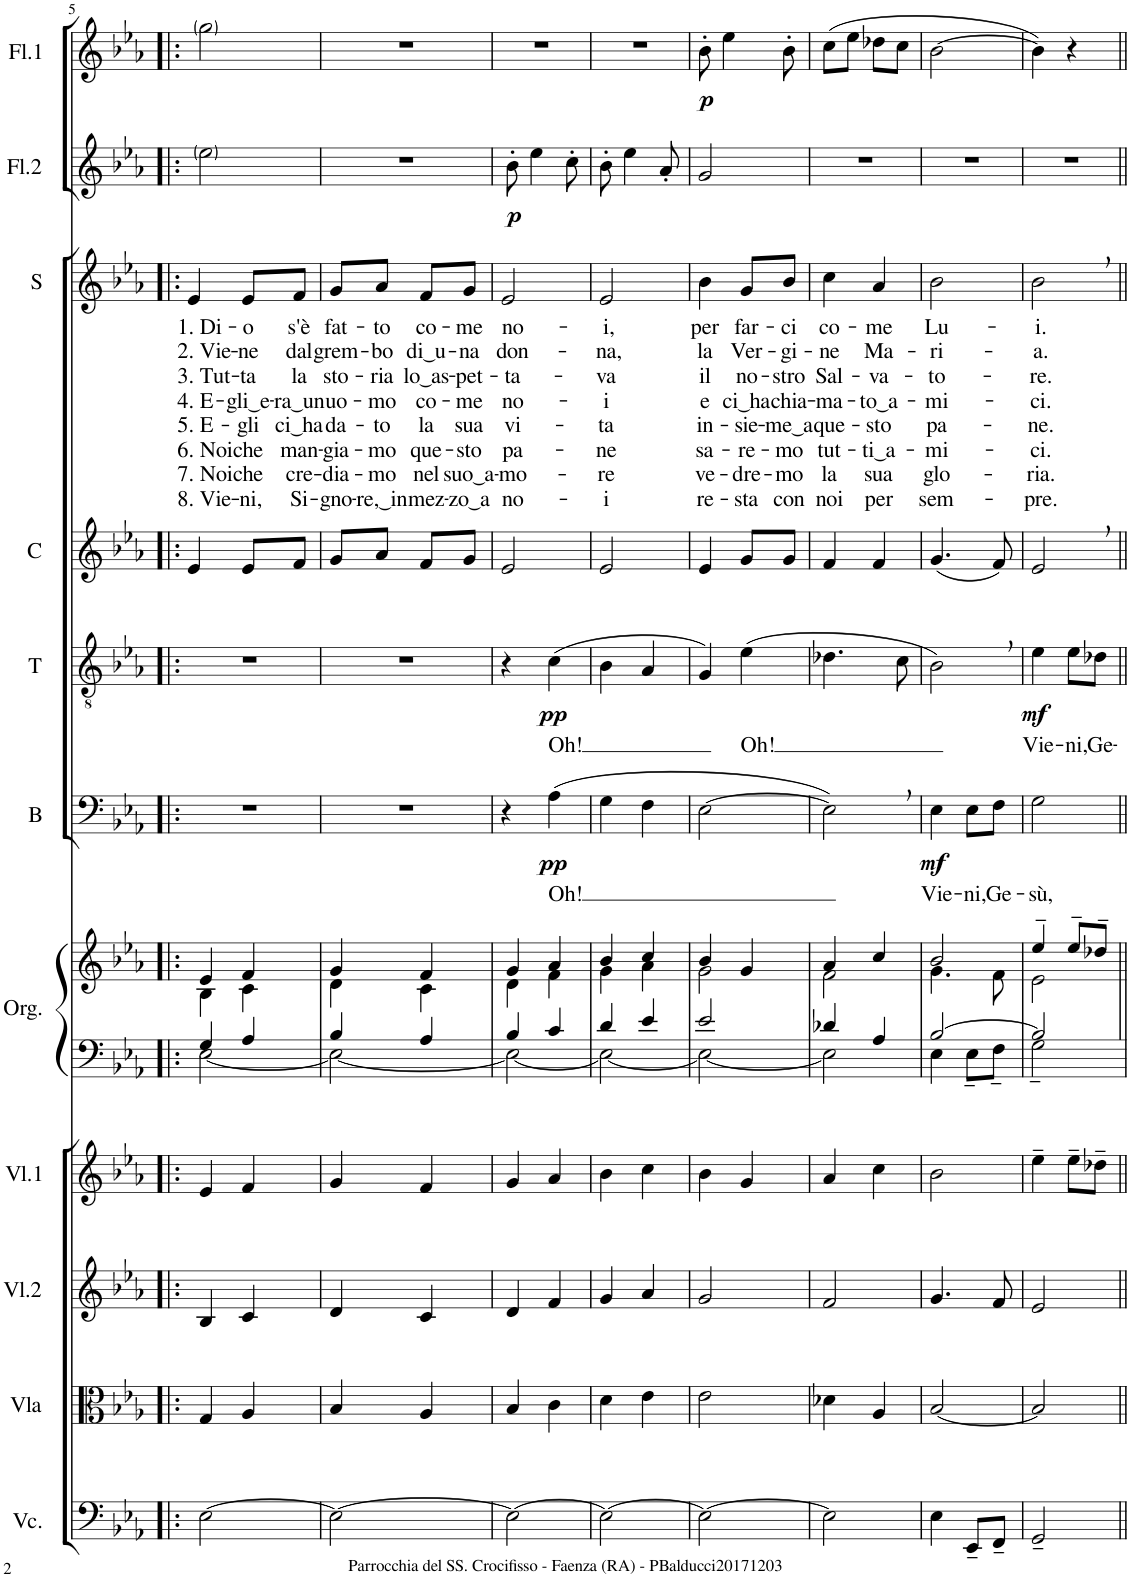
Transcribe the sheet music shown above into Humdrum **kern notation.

**kern	**kern	**kern	**kern	**kern	**kern	**kern	**text	**dynam	**kern	**text	**dynam	**kern	**kern	**text	**text	**text	**text	**text	**text	**text	**text	**kern	**dynam	**kern	**dynam
*part11	*part10	*part9	*part8	*part7	*part7	*part6	*part6	*part6	*part5	*part5	*part5	*part4	*part3	*part3	*part3	*part3	*part3	*part3	*part3	*part3	*part3	*part2	*part2	*part1	*part1
*staff12	*staff11	*staff10	*staff9	*staff8	*staff7	*staff6	*staff6	*staff6	*staff5	*staff5	*staff5	*staff4	*staff3	*staff3	*staff3	*staff3	*staff3	*staff3	*staff3	*staff3	*staff3	*staff2	*staff2	*staff1	*staff1
*I"Vlnc.	*I"Viola	*I"Vln. 2	*I"Vln. 1	*I"Org.	*	*I"B	*	*	*I"T	*	*	*I"C	*I"Soprano	*	*	*	*	*	*	*	*	*I"Fl.2	*	*I"Fl.1	*
*I'Vc.	*I'Vla	*I'Vl.2	*I'Vl.1	*I'Org.	*	*I'B	*	*	*I'T	*	*	*I'C	*I'S	*	*	*	*	*	*	*	*	*I'Fl.2	*	*I'Fl.1	*
!!LO:PB:g=z
*clefF4	*clefC3	*clefG2	*clefG2	*clefF4	*clefG2	*clefF4	*	*	*clefGv2	*	*	*clefG2	*clefG2	*	*	*	*	*	*	*	*	*clefG2	*	*clefG2	*
*k[b-e-a-]	*k[b-e-a-]	*k[b-e-a-]	*k[b-e-a-]	*k[b-e-a-]	*k[b-e-a-]	*k[b-e-a-]	*	*	*k[b-e-a-]	*	*	*k[b-e-a-]	*k[b-e-a-]	*	*	*	*	*	*	*	*	*k[b-e-a-]	*	*k[b-e-a-]	*
*M2/4	*M2/4	*M2/4	*M2/4	*M2/4	*M2/4	*M2/4	*	*	*M2/4	*	*	*M2/4	*M2/4	*	*	*	*	*	*	*	*	*M2/4	*	*M2/4	*
=5!|:	=5!|:	=5!|:	=5!|:	=5!|:	=5!|:	=5!|:	=5!|:	=5!|:	=5!|:	=5!|:	=5!|:	=5!|:	=5!|:	=5!|:	=5!|:	=5!|:	=5!|:	=5!|:	=5!|:	=5!|:	=5!|:	=5!|:	=5!|:	=5!|:	=5!|:
*	*	*	*	*^	*^	*	*	*	*	*	*	*	*	*	*	*	*	*	*	*	*	*	*	*	*
!	!	!	!	!	!	!	!	!	!	!	!	!	!	!	!	!LO:LY:b	!LO:LY:b	!LO:LY:b	!LO:LY:b	!LO:LY:b	!LO:LY:b	!LO:LY:b	!LO:LY:b	!	!	!	!
[2E-\	4G/	4B-/	4e-/	4G/	[2E-\	4e-/	4B-\	2r	.	.	2r	.	.	4e-/	4e-/	1. Di-	2. Vie-	3. Tut-	4. E-	5. E-	6. Noi	7. Noi	8. Vie-	2ee-\	.	2gg\	.
!	!	!	!	!	!	!	!	!	!	!	!	!	!	!	!	!LO:LY:b	!LO:LY:b	!LO:LY:b	!LO:LY:b	!LO:LY:b	!LO:LY:b	!LO:LY:b	!LO:LY:b	!	!	!	!
.	4A-/	4c/	4f/	4A-/	.	4f/	4c\	.	.	.	.	.	.	8e-/L	8e-/L	-o	-ne	-ta	-gli ͜ e-	-gli	che	che	-ni,	.	.	.	.
!	!	!	!	!	!	!	!	!	!	!	!	!	!	!	!	!LO:LY:b	!LO:LY:b	!LO:LY:b	!LO:LY:b	!LO:LY:b	!LO:LY:b	!LO:LY:b	!LO:LY:b	!	!	!	!
.	.	.	.	.	.	.	.	.	.	.	.	.	.	8f/J	8f/J	s'è	dal	la	-ra ͜ un	ci ͜ ha	man-	cre-	Si-	.	.	.	.
=6	=6	=6	=6	=6	=6	=6	=6	=6	=6	=6	=6	=6	=6	=6	=6	=6	=6	=6	=6	=6	=6	=6	=6	=6	=6	=6	=6
!	!	!	!	!	!	!	!	!	!	!	!	!	!	!	!	!LO:LY:b	!LO:LY:b	!LO:LY:b	!LO:LY:b	!LO:LY:b	!LO:LY:b	!LO:LY:b	!LO:LY:b	!	!	!	!
2E-\_	4B-/	4d/	4g/	4B-/	2E-\_	4g/	4d\	2r	.	.	2r	.	.	8g/L	8g/L	fat-	grem-	sto-	uo-	da-	-gia-	-dia-	-gno-	2r	.	2r	.
!	!	!	!	!	!	!	!	!	!	!	!	!	!	!	!	!LO:LY:b	!LO:LY:b	!LO:LY:b	!LO:LY:b	!LO:LY:b	!LO:LY:b	!LO:LY:b	!LO:LY:b	!	!	!	!
.	.	.	.	.	.	.	.	.	.	.	.	.	.	8a-/J	8a-/J	-to	-bo	-ria	-mo	-to	-mo	-mo	-re, ͜ in	.	.	.	.
!	!	!	!	!	!	!	!	!	!	!	!	!	!	!	!	!LO:LY:b	!LO:LY:b	!LO:LY:b	!LO:LY:b	!LO:LY:b	!LO:LY:b	!LO:LY:b	!LO:LY:b	!	!	!	!
.	4A-/	4c/	4f/	4A-/	.	4f/	4c\	.	.	.	.	.	.	8f/L	8f/L	co-	di ͜ u-	lo ͜ as-	co-	la	que-	nel	mez-	.	.	.	.
!	!	!	!	!	!	!	!	!	!	!	!	!	!	!	!	!LO:LY:b	!LO:LY:b	!LO:LY:b	!LO:LY:b	!LO:LY:b	!LO:LY:b	!LO:LY:b	!LO:LY:b	!	!	!	!
.	.	.	.	.	.	.	.	.	.	.	.	.	.	8g/J	8g/J	-me	-na	-pet-	-me	sua	-sto	suo ͜ a-	-zo ͜ a	.	.	.	.
=7	=7	=7	=7	=7	=7	=7	=7	=7	=7	=7	=7	=7	=7	=7	=7	=7	=7	=7	=7	=7	=7	=7	=7	=7	=7	=7	=7
!	!	!	!	!	!	!	!	!	!	!	!	!	!	!	!	!LO:LY:b	!LO:LY:b	!LO:LY:b	!LO:LY:b	!LO:LY:b	!LO:LY:b	!LO:LY:b	!LO:LY:b	!	!LO:DY:b	!	!
2E-\_	4B-/	4d/	4g/	4B-/	2E-\_	4g/	4d\	4r	.	.	4r	.	.	2e-/	2e-/	no-	don-	-ta-	no-	vi-	pa-	-mo-	no-	8b-'\	p	2r	.
.	.	.	.	.	.	.	.	.	.	.	.	.	.	.	.	.	.	.	.	.	.	.	.	4ee-\	.	.	.
!	!	!	!	!	!	!	!	!	!LO:LY:b	!LO:DY:b	!	!LO:LY:b	!LO:DY:b	!	!	!	!	!	!	!	!	!	!	!	!	!	!
.	4c\	4f/	4a-/	4c/	.	4a-/	4f\	(4A-\	Oh!	pp	(4c\	Oh!	pp	.	.	.	.	.	.	.	.	.	.	.	.	.	.
.	.	.	.	.	.	.	.	.	.	.	.	.	.	.	.	.	.	.	.	.	.	.	.	8cc'\	.	.	.
=8	=8	=8	=8	=8	=8	=8	=8	=8	=8	=8	=8	=8	=8	=8	=8	=8	=8	=8	=8	=8	=8	=8	=8	=8	=8	=8	=8
!	!	!	!	!	!	!	!	!	!	!	!	!	!	!	!	!LO:LY:b	!LO:LY:b	!LO:LY:b	!LO:LY:b	!LO:LY:b	!LO:LY:b	!LO:LY:b	!LO:LY:b	!	!	!	!
2E-\_	4d\	4g/	4b-\	4d/	2E-\_	4b-/	4g\	4G\	.	.	4B-\	.	.	2e-/	2e-/	-i,	-na,	-va	-i	-ta	-ne	-re	-i	8b-'\	.	2r	.
.	.	.	.	.	.	.	.	.	.	.	.	.	.	.	.	.	.	.	.	.	.	.	.	4ee-\	.	.	.
.	4e-\	4a-/	4cc\	4e-/	.	4cc/	4a-\	4F\	.	.	4A-/	.	.	.	.	.	.	.	.	.	.	.	.	.	.	.	.
.	.	.	.	.	.	.	.	.	.	.	.	.	.	.	.	.	.	.	.	.	.	.	.	8a-'/	.	.	.
=9	=9	=9	=9	=9	=9	=9	=9	=9	=9	=9	=9	=9	=9	=9	=9	=9	=9	=9	=9	=9	=9	=9	=9	=9	=9	=9	=9
!	!	!	!	!	!	!	!	!	!	!	!	!	!	!	!	!LO:LY:b	!LO:LY:b	!LO:LY:b	!LO:LY:b	!LO:LY:b	!LO:LY:b	!LO:LY:b	!LO:LY:b	!	!	!	!LO:DY:b
2E-\_	2e-\	2g/	4b-\	2e-/	2E-\_	4b-/	2g\	[2E-\	.	.	4G/)	.	.	4e-/	4b-\	per	la	il	e	in-	sa-	ve-	re-	2g/	.	8b-'\	p
.	.	.	.	.	.	.	.	.	.	.	.	.	.	.	.	.	.	.	.	.	.	.	.	.	.	4ee-\	.
!	!	!	!	!	!	!	!	!	!	!	!	!LO:LY:b	!	!	!	!LO:LY:b	!LO:LY:b	!LO:LY:b	!LO:LY:b	!LO:LY:b	!LO:LY:b	!LO:LY:b	!LO:LY:b	!	!	!	!
.	.	.	4g/	.	.	4g/	.	.	.	.	(4e-\	Oh!	.	8g/L	8g/L	far-	Ver-	no-	ci ͜ ha	-sie-	-re-	-dre-	-sta	.	.	.	.
!	!	!	!	!	!	!	!	!	!	!	!	!	!	!	!	!LO:LY:b	!LO:LY:b	!LO:LY:b	!LO:LY:b	!LO:LY:b	!LO:LY:b	!LO:LY:b	!LO:LY:b	!	!	!	!
.	.	.	.	.	.	.	.	.	.	.	.	.	.	8g/J	8b-/J	-ci	-gi-	-stro	chia-	-me ͜ a	-mo	-mo	con	.	.	8b-'\	.
=10	=10	=10	=10	=10	=10	=10	=10	=10	=10	=10	=10	=10	=10	=10	=10	=10	=10	=10	=10	=10	=10	=10	=10	=10	=10	=10	=10
!	!	!	!	!	!	!	!	!	!	!	!	!	!	!	!	!LO:LY:b	!LO:LY:b	!LO:LY:b	!LO:LY:b	!LO:LY:b	!LO:LY:b	!LO:LY:b	!LO:LY:b	!	!	!	!
2E-\]	4d-X\	2f/	4a-/	4d-X/	2E-\]	4a-/	2f\	2E-,\])	.	.	4.d-X\	.	.	4f/	4cc\	co-	-ne	Sal-	-ma-	que-	tut-	la	noi	2r	.	(8cc\L	.
.	.	.	.	.	.	.	.	.	.	.	.	.	.	.	.	.	.	.	.	.	.	.	.	.	.	8ee-\J	.
!	!	!	!	!	!	!	!	!	!	!	!	!	!	!	!	!LO:LY:b	!LO:LY:b	!LO:LY:b	!LO:LY:b	!LO:LY:b	!LO:LY:b	!LO:LY:b	!LO:LY:b	!	!	!	!
.	4A-/	.	4cc\	4A-/	.	4cc/	.	.	.	.	.	.	.	4f/	4a-/	-me	Ma-	-va-	-to ͜ a-	-sto	-ti ͜ a-	sua	per	.	.	8dd-X\L	.
.	.	.	.	.	.	.	.	.	.	.	8c\	.	.	.	.	.	.	.	.	.	.	.	.	.	.	8cc\J	.
=11	=11	=11	=11	=11	=11	=11	=11	=11	=11	=11	=11	=11	=11	=11	=11	=11	=11	=11	=11	=11	=11	=11	=11	=11	=11	=11	=11
!	!	!	!	!	!	!	!	!	!LO:LY:b	!LO:DY:b	!	!	!	!	!	!LO:LY:b	!LO:LY:b	!LO:LY:b	!LO:LY:b	!LO:LY:b	!LO:LY:b	!LO:LY:b	!LO:LY:b	!	!	!	!
4E-\	[2B-/	4.g/	2b-\	[2B-/	4E-\	2b-/	4.g\	4E-\	Vie-	mf	2B-,\)	.	.	(4.g/	2b-\	Lu-	-ri-	-to-	-mi-	pa-	-mi-	glo-	sem-	2r	.	[2b-\	.
!	!	!	!	!	!	!	!	!	!LO:LY:b	!	!	!	!	!	!	!	!	!	!	!	!	!	!	!	!	!	!
8EE-~/L	.	.	.	.	8E-~\L	.	.	8E-\L	-ni,	.	.	.	.	.	.	.	.	.	.	.	.	.	.	.	.	.	.
!	!	!	!	!	!	!	!	!	!LO:LY:b	!	!	!	!	!	!	!	!	!	!	!	!	!	!	!	!	!	!
8FF~/J	.	8f/	.	.	8F~\J	.	8f\	8F\J	Ge-	.	.	.	.	8f/)	.	.	.	.	.	.	.	.	.	.	.	.	.
=12	=12	=12	=12	=12	=12	=12	=12	=12	=12	=12	=12	=12	=12	=12	=12	=12	=12	=12	=12	=12	=12	=12	=12	=12	=12	=12	=12
!	!	!	!	!	!	!	!	!	!LO:LY:b	!	!	!LO:LY:b	!LO:DY:b	!	!	!LO:LY:b	!LO:LY:b	!LO:LY:b	!LO:LY:b	!LO:LY:b	!LO:LY:b	!LO:LY:b	!LO:LY:b	!	!	!	!
2GG~/	2B-/]	2e-/	4ee-~\	2B-/]	2G~\	4ee-~/	2e-\	2G\	-sù,	.	4e-\	Vie-	mf	2e-,/	2b-,\	-i.	-a.	-re.	-ci.	-ne.	-ci.	-ria.	-pre.	2r	.	4b-\])	.
!	!	!	!	!	!	!	!	!	!	!	!	!LO:LY:b	!	!	!	!	!	!	!	!	!	!	!	!	!	!	!
.	.	.	8ee-~\L	.	.	8ee-~/L	.	.	.	.	8e-\L	-ni,	.	.	.	.	.	.	.	.	.	.	.	.	.	4r	.
!	!	!	!	!	!	!	!	!	!	!	!	!LO:LY:b	!	!	!	!	!	!	!	!	!	!	!	!	!	!	!
.	.	.	8dd-X~\J	.	.	8dd-X~/J	.	.	.	.	8d-X\J	Ge-	.	.	.	.	.	.	.	.	.	.	.	.	.	.	.
*	*	*	*	*v	*v	*	*	*	*	*	*	*	*	*	*	*	*	*	*	*	*	*	*	*	*	*	*
*	*	*	*	*	*v	*v	*	*	*	*	*	*	*	*	*	*	*	*	*	*	*	*	*	*	*	*
=||	=||	=||	=||	=||	=||	=||	=||	=||	=||	=||	=||	=||	=||	=||	=||	=||	=||	=||	=||	=||	=||	=||	=||	=||	=||
*-	*-	*-	*-	*-	*-	*-	*-	*-	*-	*-	*-	*-	*-	*-	*-	*-	*-	*-	*-	*-	*-	*-	*-	*-	*-
